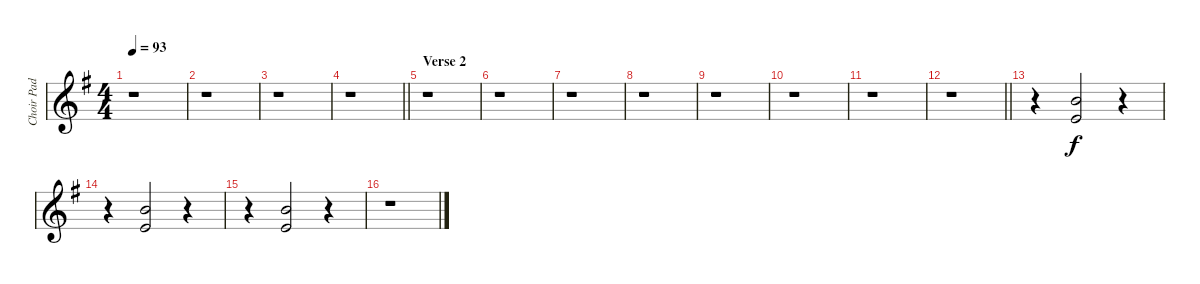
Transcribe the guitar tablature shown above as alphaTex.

\track ("Choir Pad - Arjen Lucassen" "Choir Pad ") {instrument rockorgan}
\staff {score}
\tuning (E5 B4 G4 D4 A3 E3) {hide}
\ts (4 4)
\tempo 93
\clef g2
\ks eminor
r.1{dy f} |
r.1 |
r.1 |
\barLineRight lightlight
r.1 |
\section ("" "Verse 2")
r.1 |
r.1 |
r.1 |
r.1 |
r.1 |
r.1 |
r.1 |
\barLineRight lightlight
r.1 |
r.4{volume 9 instrument pad4choir} (0.2 2.4).2 r.4 |
r.4 (0.2 2.4).2 r.4 |
r.4 (0.2 2.4).2 r.4 |
r.1
